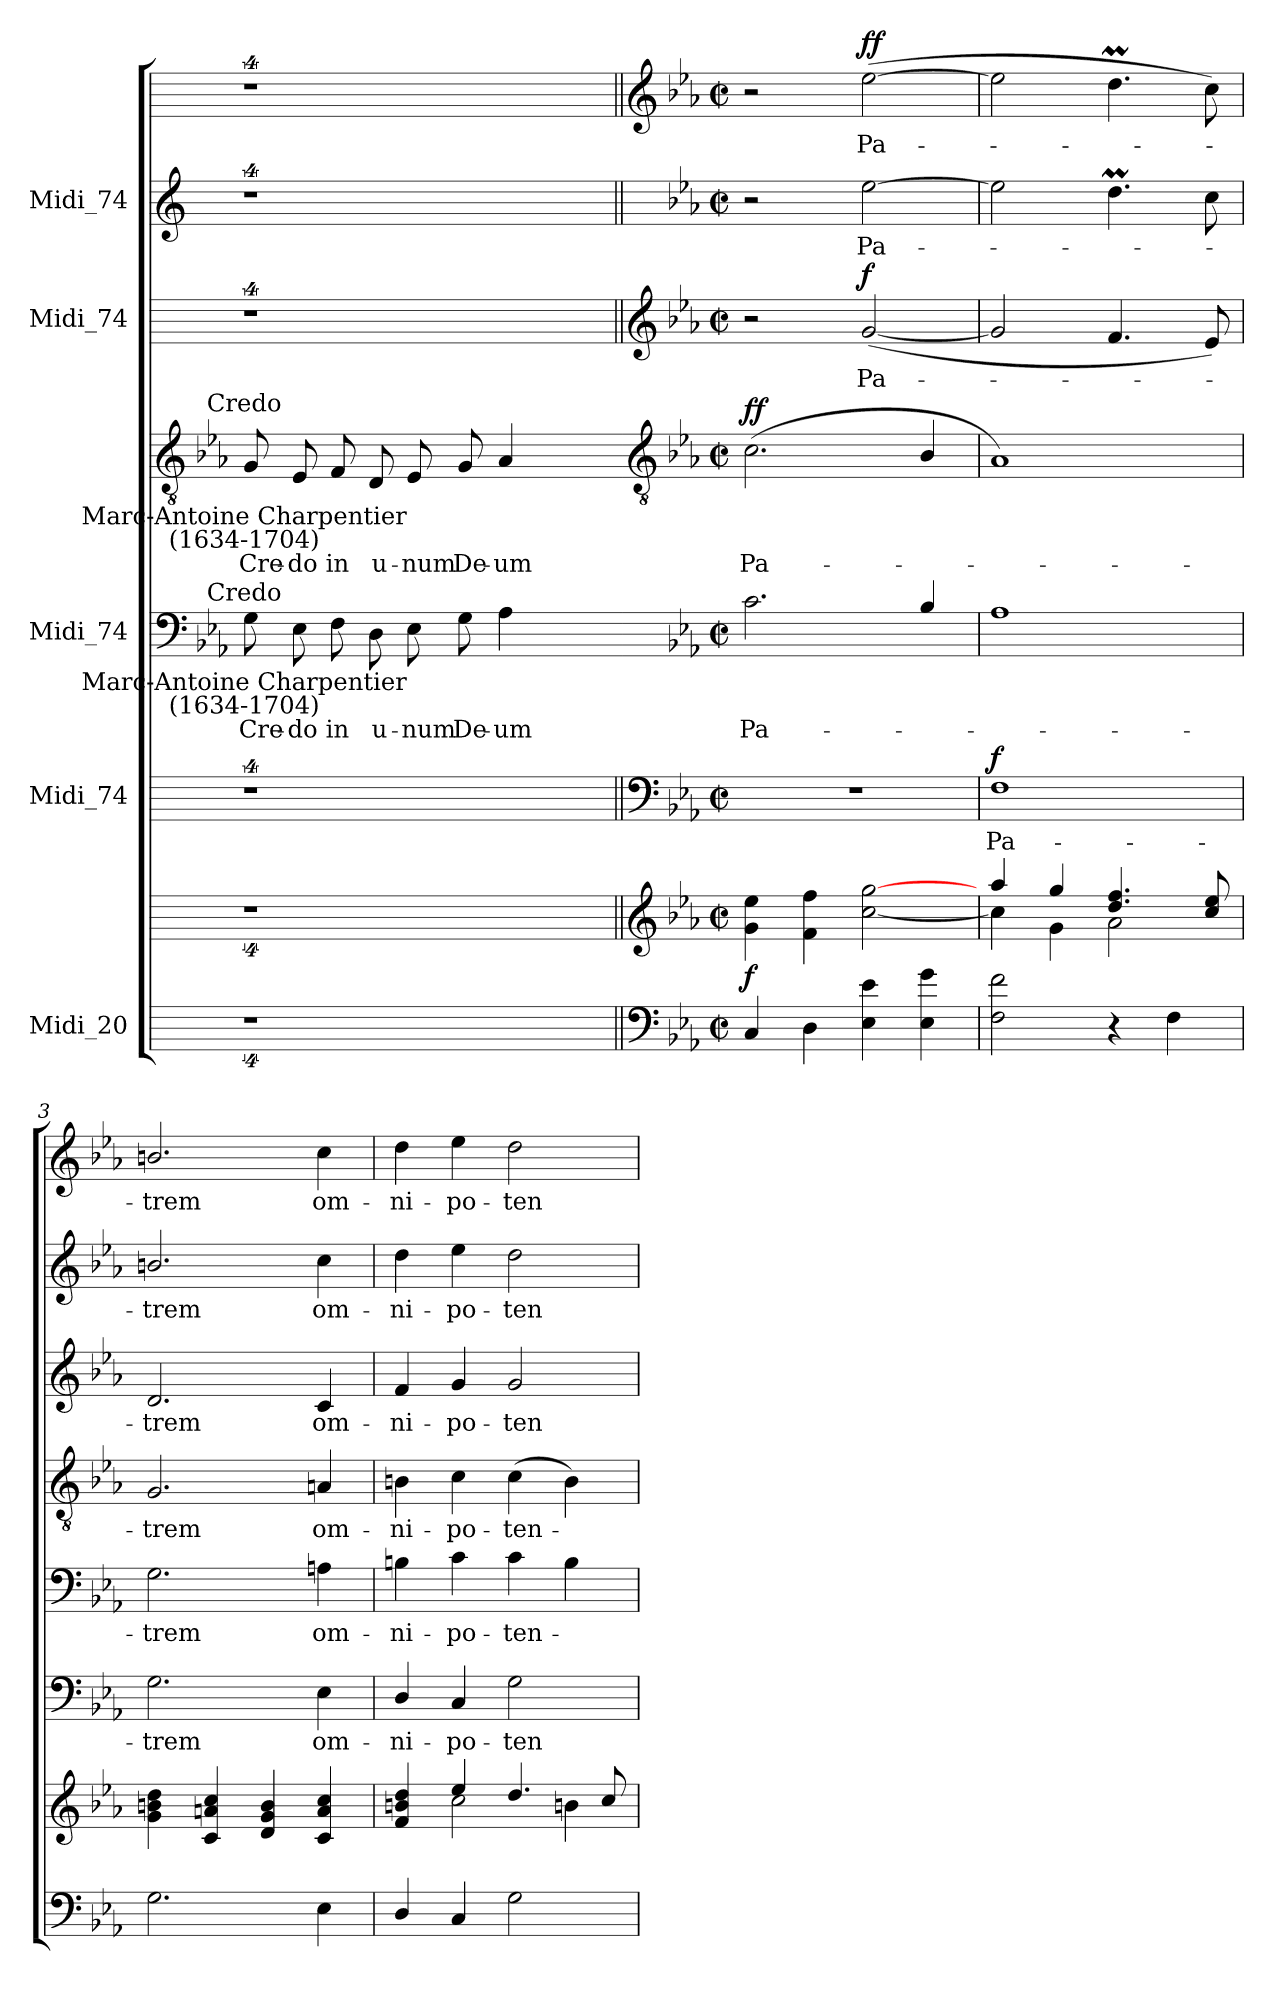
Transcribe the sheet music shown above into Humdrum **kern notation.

**kern	**kern	**dynam	**kern	**text	**dynam	**kern	**text	**kern	**text	**dynam	**kern	**text	**dynam	**kern	**text	**kern	**text	**dynam
*part5	*part5	*part5	*part4	*part4	*part4	*part3	*part3	*part3	*part3	*part3	*part2	*part2	*part2	*part1	*part1	*part1	*part1	*part1
*staff8	*staff7	*staff7/8	*staff6	*staff6	*staff6	*staff5	*staff5	*staff4	*staff4	*staff4/5	*staff3	*staff3	*staff3	*staff2	*staff2	*staff1	*staff1	*staff1/2
*I"Midi_20	*	*	*I"Midi_74	*	*	*I"Midi_74	*	*	*	*	*I"Midi_74	*	*	*I"Midi_74	*	*	*	*
*	*	*	*	*	*	*	*	*clefGv2	*	*	*	*	*	*	*	*	*	*
*	*	*	*	*	*	*k[b-e-a-]	*	*k[b-e-a-]	*	*	*	*	*	*	*	*	*	*
*	*	*	*	*	*	*E-:	*	*E-:	*	*	*	*	*	*	*	*	*	*
=	=	=	=	=	=	=	=	=	=	=	=	=	=	=	=	=	=	=
!	!	!	!	!	!	!	!	!LO:TX:a:cj:t=Credo	!	!	!	!	!	!	!	!	!	!
!	!	!	!	!	!	!	!	!LO:TX:b:cj:t=Marc-Antoine Charpentier\n(1634-1704)	!	!	!	!	!	!	!	!	!	!
!	!	!	!	!	!	!LO:TX:a:cj:t=Credo	!	!	!	!	!	!	!	!	!	!	!	!
!	!	!	!	!	!	!LO:TX:b:cj:t=Marc-Antoine Charpentier\n(1634-1704)	!	!	!	!	!	!	!	!	!	!	!	!
!	!	!	!	!	!	!	!LO:LY:b	!	!LO:LY:b	!	!	!	!	!	!	!	!	!
4%5r	4%5r	.	4%5r	.	.	8G	Cre-	8G	Cre-	.	4%5r	.	.	4%5r	.	4%5r	.	.
!	!	!	!	!	!	!	!LO:LY:b	!	!LO:LY:b	!	!	!	!	!	!	!	!	!
.	.	.	.	.	.	8E-	-do	8E-	-do	.	.	.	.	.	.	.	.	.
!	!	!	!	!	!	!	!LO:LY:b	!	!LO:LY:b	!	!	!	!	!	!	!	!	!
.	.	.	.	.	.	8F	in	8F	in	.	.	.	.	.	.	.	.	.
!	!	!	!	!	!	!	!LO:LY:b	!	!LO:LY:b	!	!	!	!	!	!	!	!	!
.	.	.	.	.	.	8D	u-	8D	u-	.	.	.	.	.	.	.	.	.
!	!	!	!	!	!	!	!LO:LY:b	!	!LO:LY:b	!	!	!	!	!	!	!	!	!
.	.	.	.	.	.	8E-	-num	8E-	-num	.	.	.	.	.	.	.	.	.
!	!	!	!	!	!	!	!LO:LY:b	!	!LO:LY:b	!	!	!	!	!	!	!	!	!
.	.	.	.	.	.	8G	De-	8G	De-	.	.	.	.	.	.	.	.	.
!	!	!	!	!	!	!	!LO:LY:b	!	!LO:LY:b	!	!	!	!	!	!	!	!	!
.	.	.	.	.	.	4A-	-um	4A-	-um	.	.	.	.	.	.	.	.	.
.	.	.	.	.	.	4ryy	.	4ryy	.	.	.	.	.	.	.	.	.	.
!!LO:LB:g=z
=1||	=1||	=1||	=1||	=1||	=1||	=1-	=1||	=1-	=1||	=1||	=1||	=1||	=1||	=1||	=1||	=1||	=1||	=1||
*clefF4	*clefG2	*	*clefF4	*	*	*	*	*clefGv2	*	*	*clefG2	*	*	*	*	*clefG2	*	*
*k[b-e-a-]	*k[b-e-a-]	*	*k[b-e-a-]	*	*	*	*	*	*	*	*k[b-e-a-]	*	*	*k[b-e-a-]	*	*k[b-e-a-]	*	*
*E-:	*E-:	*	*E-:	*	*	*	*	*	*	*	*E-:	*	*	*E-:	*	*E-:	*	*
*M2/2	*M2/2	*	*M2/2	*	*	*M2/2	*	*M2/2	*	*	*M2/2	*	*	*M2/2	*	*M2/2	*	*
*met(c|)	*met(c|)	*	*met(c|)	*	*	*met(c|)	*	*met(c|)	*	*	*met(c|)	*	*	*met(c|)	*	*met(c|)	*	*
*	*^	*	*	*	*	*	*	*	*	*	*	*	*	*	*	*	*	*
!	!	!	!LO:DY:b	!	!	!	!	!LO:LY:b	!	!LO:LY:b	!LO:DY:b=2	!	!	!	!	!	!	!	!
!	!	!	!	!	!	!	!	!	!	!	!LO:DY:n=1:b	!	!	!	!	!	!	!	!
4C	4g\ 4ee-\	2ryy	f	1r	.	.	2.c	Pa-	(<2.c	Pa-	f f	2r	.	.	2r	.	2r	.	.
4D	4f\ 4ff\	.	.	.	.	.	.	.	.	.	.	.	.	.	.	.	.	.	.
!	!	!	!	!	!	!	!	!	!	!	!	!	!LO:LY:b	!LO:DY:b	!	!LO:LY:b	!	!LO:LY:b	!LO:DY:b=2
!	!	!	!	!	!	!	!	!	!	!	!	!	!	!	!	!	!	!	!LO:DY:n=1:b
4E- 4e-	2ryy	[2cc\ [2gg\	.	.	.	.	.	.	.	.	.	(<[2g	Pa-	f	[2ee-	Pa-	(>[2ee-	Pa-	f f
4E- 4g	.	.	.	.	.	.	4B-/	.	4B-/	.	.	.	.	.	.	.	.	.	.
=2	=2	=2	=2	=2	=2	=2	=2	=2	=2	=2	=2	=2	=2	=2	=2	=2	=2	=2	=2
!	!	!	!	!	!LO:LY:b	!LO:DY:b	!	!	!	!	!	!	!	!	!	!	!	!	!
2F 2f	4aa-	4cc\]	.	1F	Pa-	f	1A-	.	1A-)	.	.	2g]	.	.	2ee-]	.	2ee-]	.	.
.	4gg/	4g\	.	.	.	.	.	.	.	.	.	.	.	.	.	.	.	.	.
4r	4.dd/ 4.ff/	2a-\	.	.	.	.	.	.	.	.	.	4.f	.	.	4.ddm	.	4.ddm	.	.
4F	.	.	.	.	.	.	.	.	.	.	.	.	.	.	.	.	.	.	.
.	8cc/ 8ee-/	.	.	.	.	.	.	.	.	.	.	8e-)	.	.	8cc	.	8cc)	.	.
=3	=3	=3	=3	=3	=3	=3	=3	=3	=3	=3	=3	=3	=3	=3	=3	=3	=3	=3	=3
!	!	!	!	!	!LO:LY:b	!	!	!LO:LY:b	!	!LO:LY:b	!	!	!LO:LY:b	!	!	!LO:LY:b	!	!LO:LY:b	!
2.G	4g\ 4bn\ 4dd\	2ryy	.	2.G	-trem	.	2.G	trem	2.G	trem	.	2.d	trem	.	2.bn/	trem	2.bn/	trem	.
.	4c/ 4an/ 4cc/	.	.	.	.	.	.	.	.	.	.	.	.	.	.	.	.	.	.
.	4d/ 4g/ 4b/	2ryy	.	.	.	.	.	.	.	.	.	.	.	.	.	.	.	.	.
!	!	!	!	!	!LO:LY:b	!	!	!LO:LY:b	!	!LO:LY:b	!	!	!LO:LY:b	!	!	!LO:LY:b	!	!LO:LY:b	!
4E-	4c/ 4a/ 4cc/	.	.	4E-	om-	.	4An	om-	4An	om-	.	4c	om-	.	4cc	om-	4cc	om-	.
=4	=4	=4	=4	=4	=4	=4	=4	=4	=4	=4	=4	=4	=4	=4	=4	=4	=4	=4	=4
!	!	!	!	!	!LO:LY:b	!	!	!LO:LY:b	!	!LO:LY:b	!	!	!LO:LY:b	!	!	!LO:LY:b	!	!LO:LY:b	!
4D/	4f/ 4bn/ 4dd/	4ryy	.	4D/	-ni-	.	4Bn	-ni-	4Bn	-ni-	.	4f	-ni-	.	4dd	-ni-	4dd	-ni-	.
!	!	!	!	!	!LO:LY:b	!	!	!LO:LY:b	!	!LO:LY:b	!	!	!LO:LY:b	!	!	!LO:LY:b	!	!LO:LY:b	!
4C	4ee-/	2cc\	.	4C	-po-	.	4c	-po-	4c	-po-	.	4g	-po-	.	4ee-	-po-	4ee-	-po-	.
!	!	!	!	!	!LO:LY:b	!	!	!LO:LY:b	!	!LO:LY:b	!	!	!LO:LY:b	!	!	!LO:LY:b	!	!LO:LY:b	!
2G	4.dd/	.	.	2G	-ten-	.	4c	-ten-	(>4c	-ten-	.	2g	-ten-	.	2dd	-ten-	2dd	-ten-	.
.	.	4bn\	.	.	.	.	4B	.	4B)	.	.	.	.	.	.	.	.	.	.
.	8cc/	.	.	.	.	.	.	.	.	.	.	.	.	.	.	.	.	.	.
*	*v	*v	*	*	*	*	*	*	*	*	*	*	*	*	*	*	*	*	*
=	=	=	=	=	=	=	=	=	=	=	=	=	=	=	=	=	=	=
*-	*-	*-	*-	*-	*-	*-	*-	*-	*-	*-	*-	*-	*-	*-	*-	*-	*-	*-
